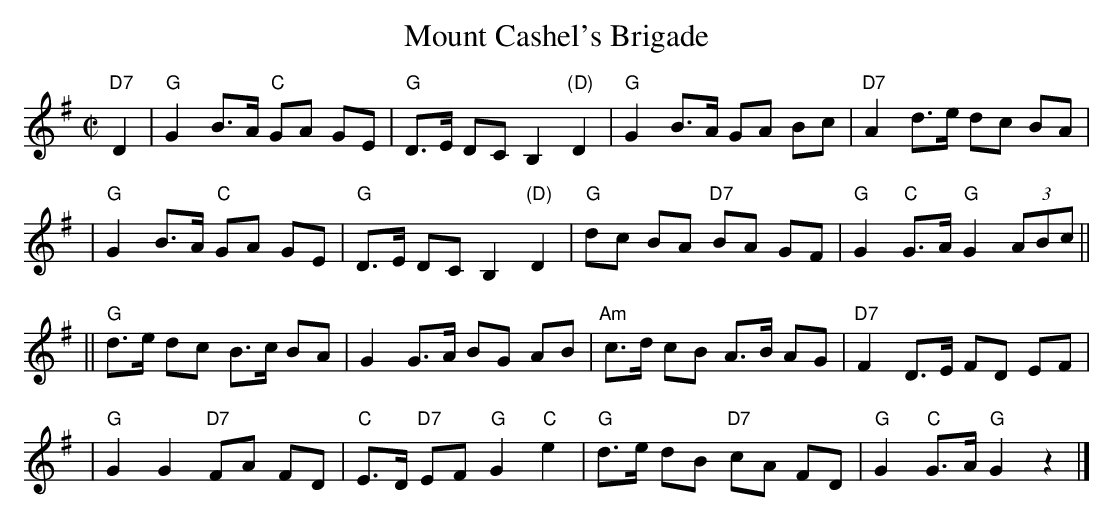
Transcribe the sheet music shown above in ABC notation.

X:1
T: Mount Cashel's Brigade
M: C|
L: 1/8
K: G
"D7"D2 \
|  "G"G2 B>A "C"GA GE | "G"D>E DC B,2 "(D)"D2 | "G"G2 B>A GA Bc | "D7"A2 d>e dc BA |
|  "G"G2 B>A "C"GA GE | "G"D>E DC B,2 "(D)"D2 | "G"dc BA "D7"BA GF | "G"G2 "C"G>A "G"G2 (3ABc ||
|| "G"d>e dc B>c BA | G2 G>A BG AB | "Am"c>d cB A>B AG | "D7"F2 D>E FD EF |
|  "G"G2 G2 "D7"FA FD | "C"E>D "D7"EF "G"G2 "C"e2 | "G"d>e dB "D7"cA FD | "G"G2 "C"G>A "G"G2 z2 |]
